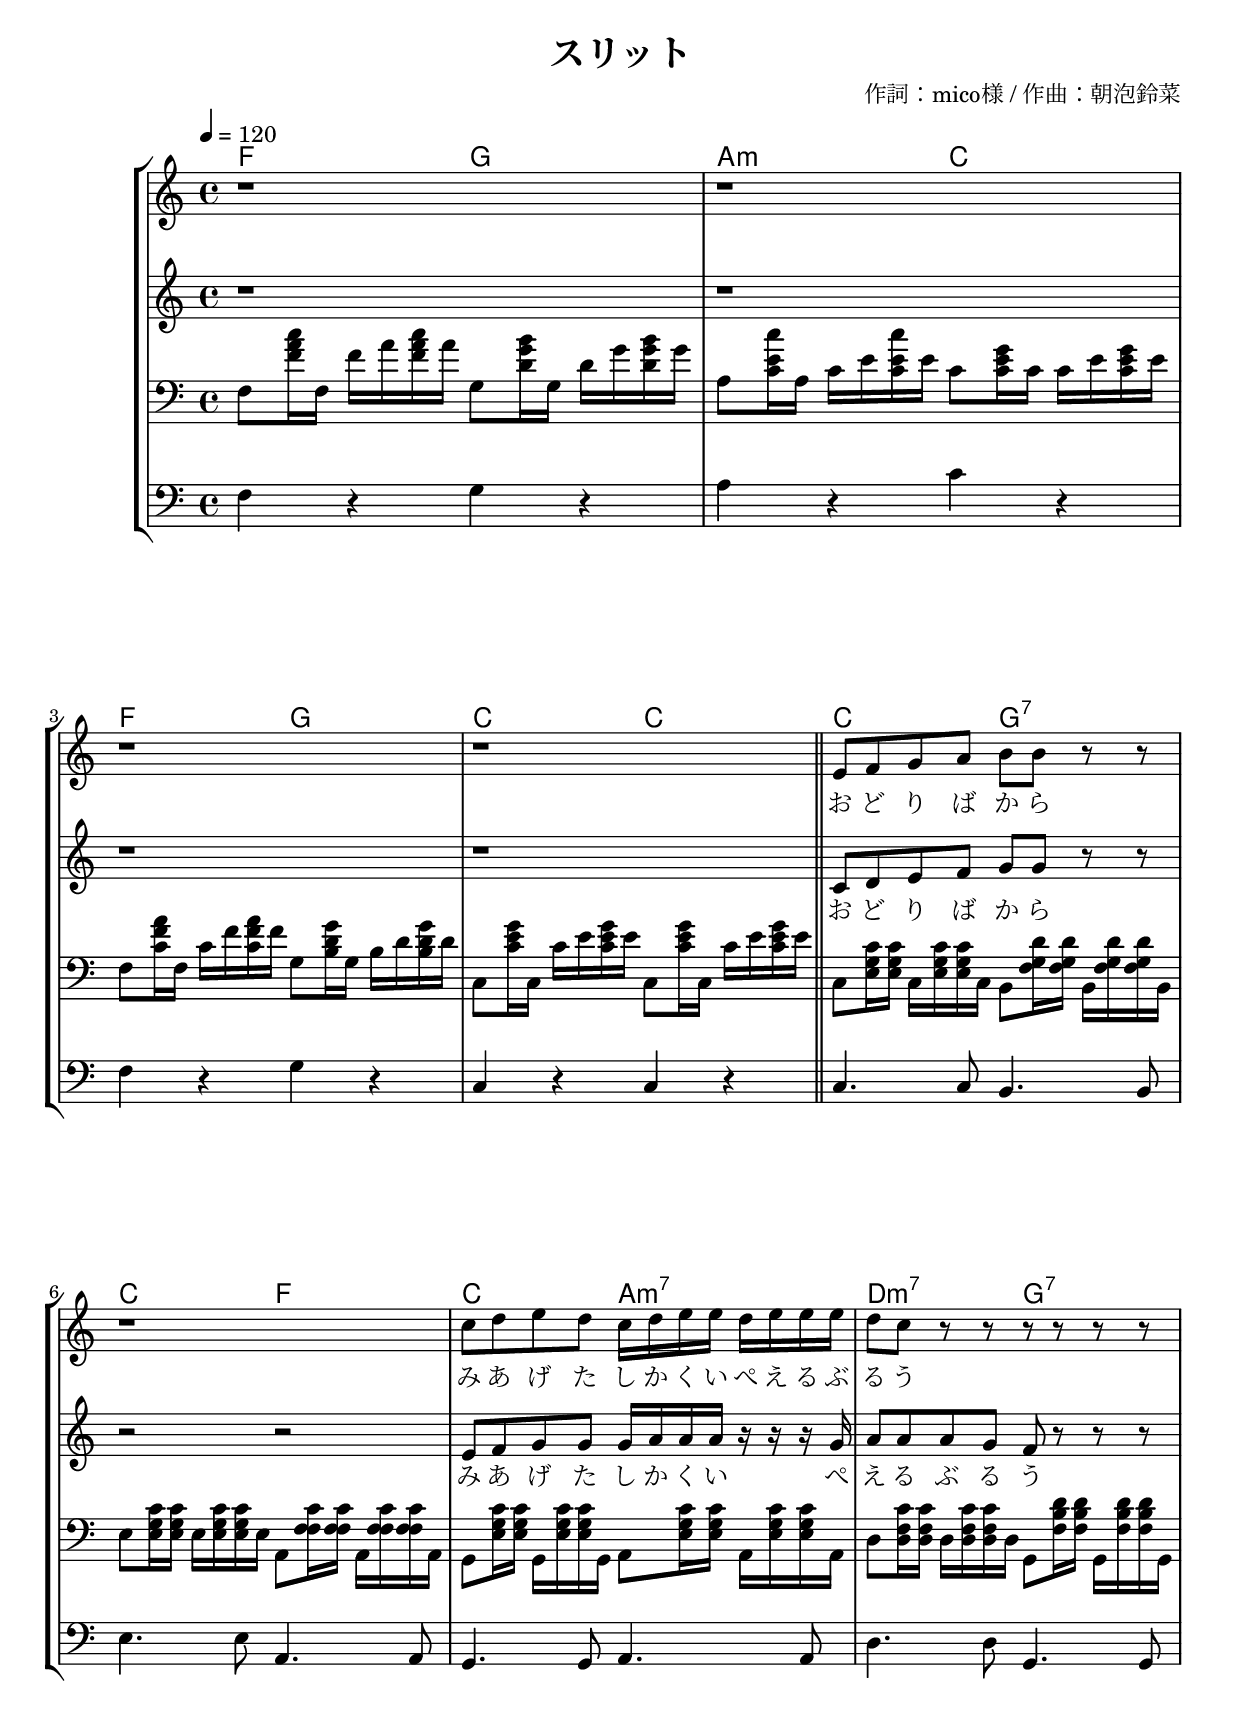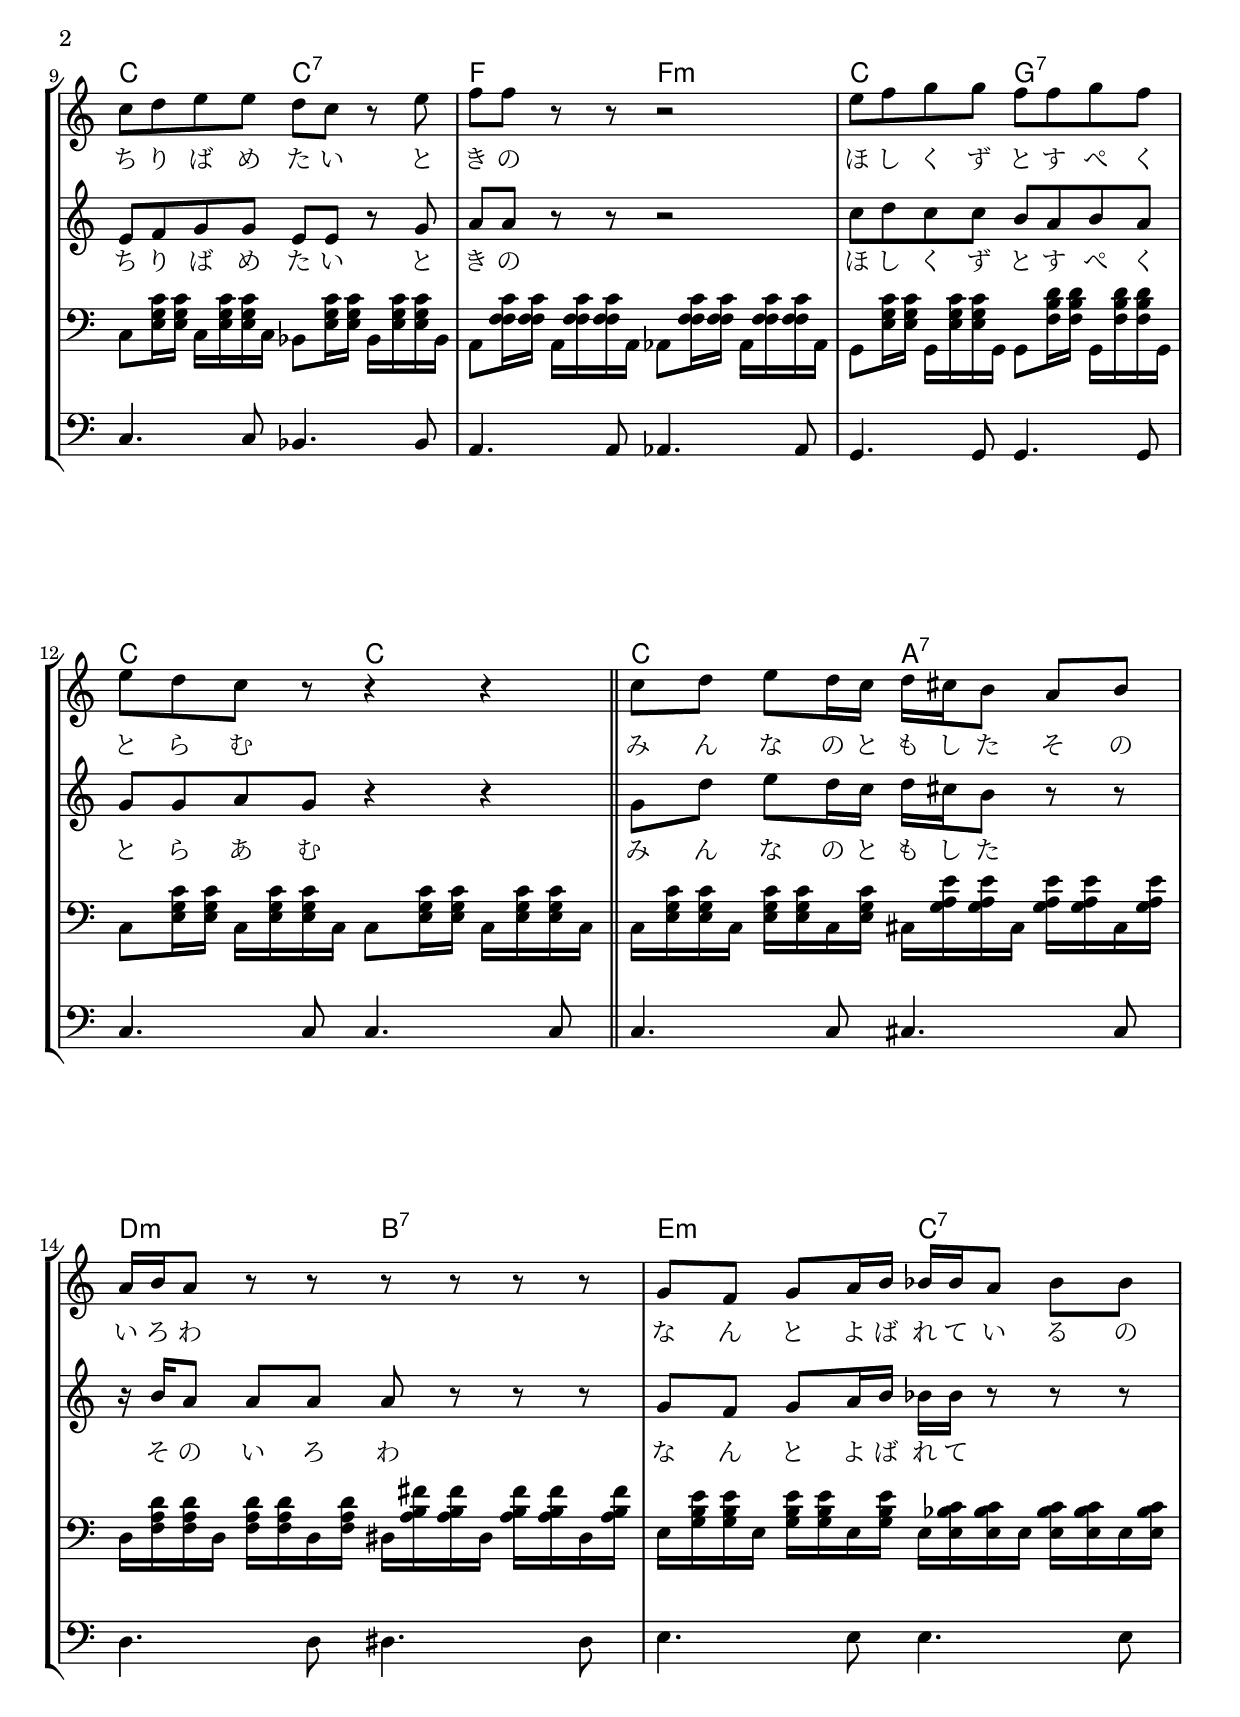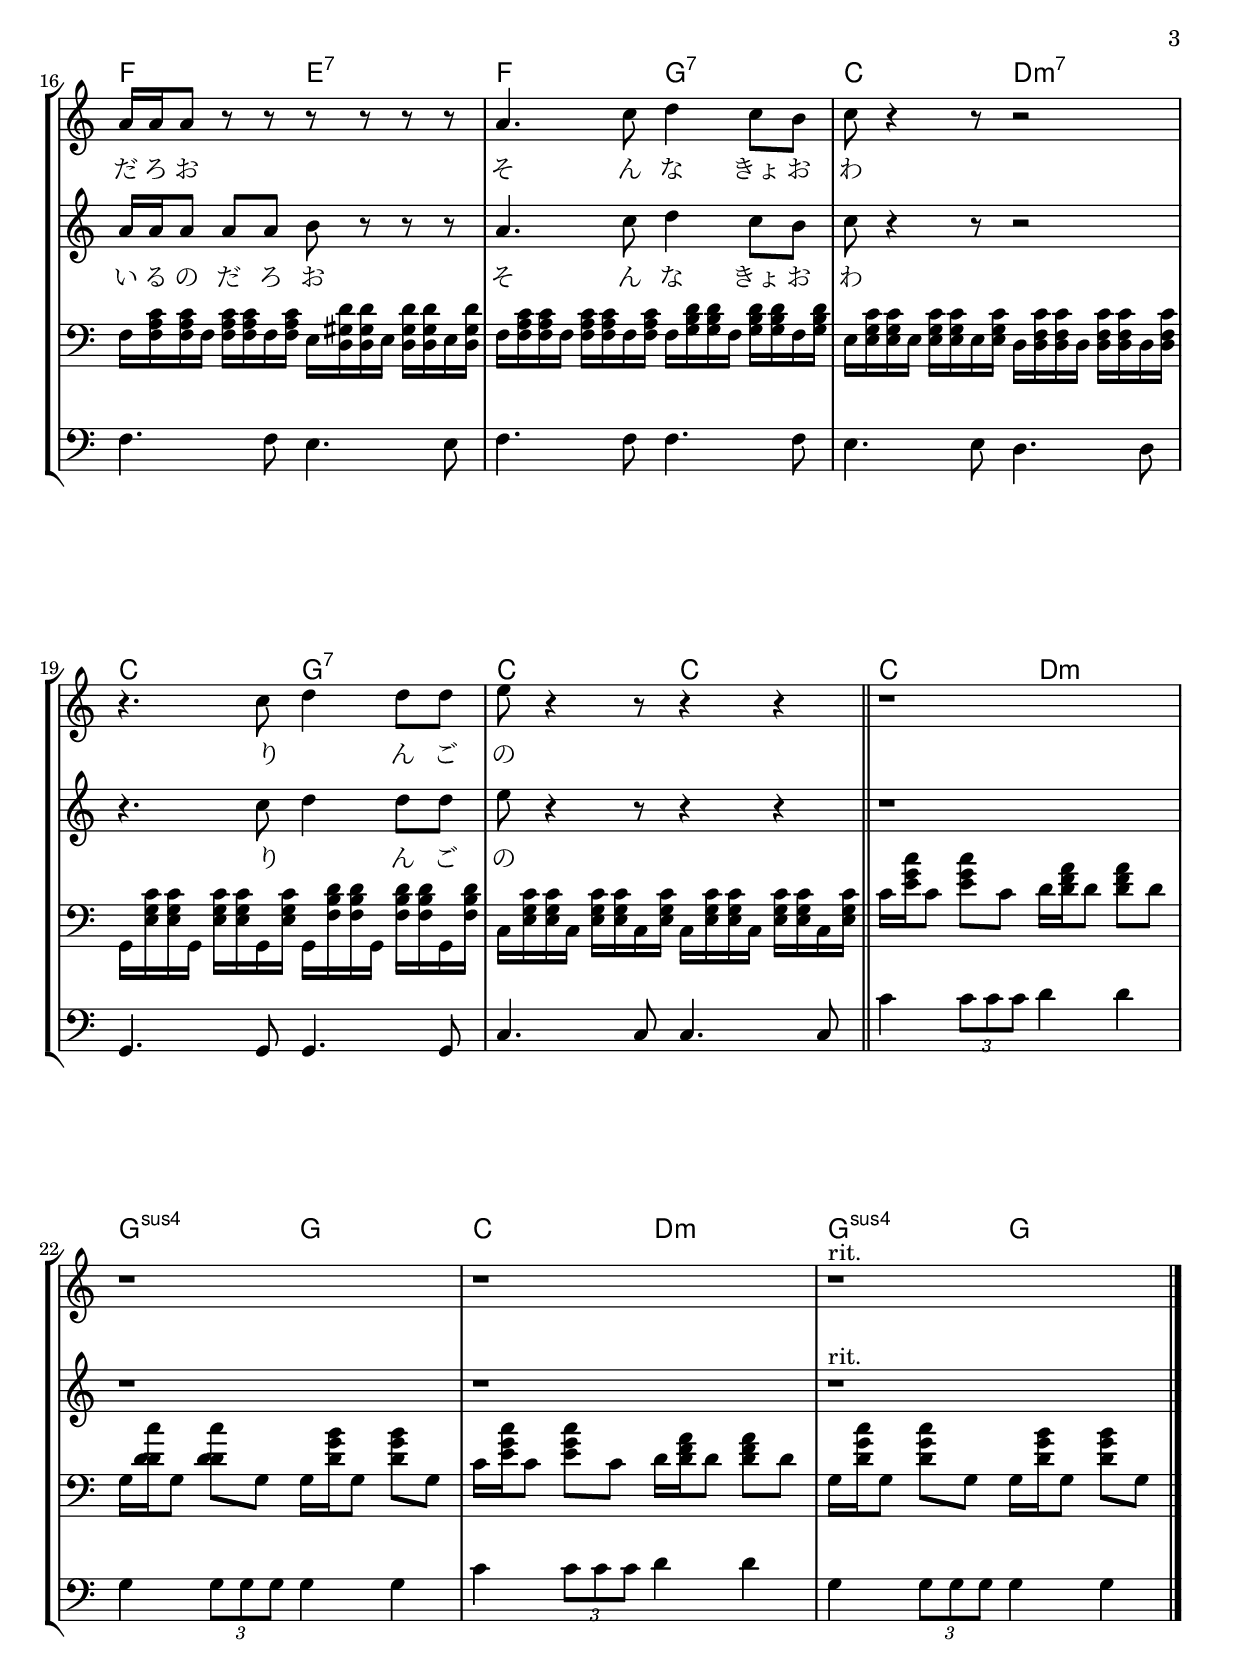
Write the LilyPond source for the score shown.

\version "2.12.1"

\header {
	title = \markup {スリット}
	composer = \markup \center-column {"作詞：mico様 / 作曲：朝泡鈴菜"}
}

harmony = \chordmode {
	f2 g a:m c f g c c 

	c g:7 c f c a:min7 d:min7 g:7 c c:7 f f:m c g:7 c c 

	c a:7 d:m b:7 e:m c:7 f e:7 f g:7 c d:min7 c g:7 c c 

	c d:m g:sus4 g c d:m g:sus4 g 
}

melody = {
	\key c \major
	\tempo 4 = 120
	r1 | r1 | r1 | r1   
	\set Staff.midiInstrument = #"fss0.32"
	e'8  f'8  g'8  a'8  b'8  b'8  r8  r8 
	r1 
	c''8  d''8  e''8  d''8  c''16  d''16  e''16  e''16  d''16  e''16  e''16  e''16 
	d''8  c''8  r8  r8  r8  r8  r8  r8 
	c''8  d''8  e''8  e''8  d''8  c''8  r8  e''8 
	f''8  f''8  r8  r8  r2 
	e''8  f''8  g''8  g''8  f''8  f''8  g''8  f''8 
	e''8  d''8  c''8  r8  r4  r4
	\set Staff.midiInstrument = #"fss0.32"
	c''8  d''8  e''8  d''16  c''16  d''16  cis''16  b'8  a'8  b'8 
	a'16  b'16  a'8  r8  r8  r8  r8  r8  r8 
	g'8  f'8  g'8  a'16  b'16  bes'16  bes'16  a'8  bes'8  bes'8 
	a'16  a'16  a'8  r8  r8  r8  r8  r8  r8 
	a'4.  c''8  d''4  c''8  b'8 
	c''8  r4  r8  r2~ 
	r4.  c''8  d''4  d''8  d''8 
	e''8  r4  r8  r4  	r4 	r1 | r1 | r1 | r1^"rit." \bar "|."
}

words = \lyricmode {
	
	お  ど  り  ば  か  ら  み  あ  げ  た  し  か  く  い  ぺ  え  る  ぶ  る  う  ち  り  ば  め  た  い  と  き  の  ほ  し  く  ず  と  す  ぺ  く  と  ら  む  
	み  ん  な  の  と  も  し  た  そ  の  い  ろ  わ  な  ん  と  よ  ば  れ  て  い  る  の  だ  ろ  お  そ  ん  な  きょ  お  わ  り  ん  ご  の  ひ  
	
}

secondmelody = {
	\key c \major
	\tempo 4 = 120
	r1 | r1 | r1 | r1   
	\set Staff.midiInstrument = #"mmi0.38"
	c'8  d'8  e'8  f'8  g'8  g'8  r8  r8 
	r2  r2 
	e'8  f'8  g'8  g'8  g'16  a'16  a'16  a'16  r16  r16  r16  g'16 
	a'8  a'8  a'8  g'8  f'8  r8  r8  r8 
	e'8  f'8  g'8  g'8  e'8  e'8  r8  g'8 
	a'8  a'8  r8  r8  r2 
	c''8  d''8  c''8  c''8  b'8  a'8  b'8  a'8 
	g'8  g'8  a'8  g'8  r4  r4
	\set Staff.midiInstrument = #"mmi0.38"
	g'8  d''8  e''8  d''16  c''16  d''16  cis''16  b'8  r8  r8 
	r16  b'16  a'8  a'8  a'8  a'8  r8  r8  r8 
	g'8  f'8  g'8  a'16  b'16  bes'16  bes'16  r8  r8  r8 
	a'16  a'16  a'8  a'8  a'8  b'8  r8  r8  r8 
	a'4.  c''8  d''4  c''8  b'8 
	c''8  r4  r8  r2~ 
	r4.  c''8  d''4  d''8  d''8 
	e''8  r4  r8  r4  	r4 	r1 | r1 | r1 | r1^"rit." \bar "|."
}

secondwords = \lyricmode {
	
	お  ど  り  ば  か  ら  み  あ  げ  た  し  か  く  い  ぺ  え  る  ぶ  る  う  ち  り  ば  め  た  い  と  き  の  ほ  し  く  ず  と  す  ぺ  く  と  ら  あ  む  
	み  ん  な  の  と  も  し  た  そ  の  い  ろ  わ  な  ん  と  よ  ば  れ  て  い  る  の  だ  ろ  お  そ  ん  な  きょ  お  わ  り  ん  ご  の  ひ  
	
}

tempochange = {
	\tempo 4 = 120
	r1 | r1 | r1 | r1 \bar "||"
	\tempo 4 = 120
	r1 | r1 | r1 | r1 | r1 | r1 | r1 | r1 \bar "||"
	\tempo 4 = 120
	r1 | r1 | r1 | r1 | r1 | r1 | r1 | r1 \bar "||"
	\tempo 4 = 120
	r1 | r1 | r1 | \tempo 4 = 90 r2 \tempo 4 = 80 r2 \bar "|."
}

mainacc = {
	\clef bass
	\set Staff.midiInstrument = #"Electric Grand"
	\key c \major
	\tempo 4 = 120
	f8 <f' a' c''>16 f16   f'16 a'16 <f' a' c''>16 a'16
	g8 <d' g' b'>16 g16   d'16 g'16 <d' g' b'>16 g'16
	a8 <c' e' c''>16 a16   c'16 e'16 <c' e' c''>16 e'16
	c'8 <c' e' g'>16 c'16   c'16 e'16 <c' e' g'>16 e'16
	f8 <c' f' a'>16 f16   c'16 f'16 <c' f' a'>16 f'16
	g8 <b d' g'>16 g16   b16 d'16 <b d' g'>16 d'16
	c8 <c' e' g'>16 c16   c'16 e'16 <c' e' g'>16 e'16
	c8 <c' e' g'>16 c16   c'16 e'16 <c' e' g'>16 e'16
	\bar "||"

	\set Staff.midiInstrument = #"Electric Grand"
	c8 <e g c'>16 <e g c'>16   c16 <e g c'>16 <e g c'>16 c16
	b,8 <f g d'>16 <f g d'>16   b,16 <f g d'>16 <f g d'>16 b,16
	e8 <e g c'>16 <e g c'>16   e16 <e g c'>16 <e g c'>16 e16
	a,8 <f f c'>16 <f f c'>16   a,16 <f f c'>16 <f f c'>16 a,16
	g,8 <e g c'>16 <e g c'>16   g,16 <e g c'>16 <e g c'>16 g,16
	a,8 <e g c'>16 <e g c'>16   a,16 <e g c'>16 <e g c'>16 a,16
	d8 <d f c'>16 <d f c'>16   d16 <d f c'>16 <d f c'>16 d16
	g,8 <f b d'>16 <f b d'>16   g,16 <f b d'>16 <f b d'>16 g,16
	c8 <e g c'>16 <e g c'>16   c16 <e g c'>16 <e g c'>16 c16
	bes,8 <e g c'>16 <e g c'>16   bes,16 <e g c'>16 <e g c'>16 bes,16
	a,8 <f f c'>16 <f f c'>16   a,16 <f f c'>16 <f f c'>16 a,16
	as,8 <f f c'>16 <f f c'>16   as,16 <f f c'>16 <f f c'>16 as,16
	g,8 <e g c'>16 <e g c'>16   g,16 <e g c'>16 <e g c'>16 g,16
	g,8 <f b d'>16 <f b d'>16   g,16 <f b d'>16 <f b d'>16 g,16
	c8 <e g c'>16 <e g c'>16   c16 <e g c'>16 <e g c'>16 c16
	c8 <e g c'>16 <e g c'>16   c16 <e g c'>16 <e g c'>16 c16
	\bar "||"

	\set Staff.midiInstrument = #"Electric Grand"
	c16 <e g c'>16 <e g c'>16 c16   <e g c'>16 <e g c'>16 c16 <e g c'>16
	cis16 <g a e'>16 <g a e'>16 cis16   <g a e'>16 <g a e'>16 cis16 <g a e'>16
	d16 <f a d'>16 <f a d'>16 d16   <f a d'>16 <f a d'>16 d16 <f a d'>16
	dis16 <a b fis'>16 <a b fis'>16 dis16   <a b fis'>16 <a b fis'>16 dis16 <a b fis'>16
	e16 <g b e'>16 <g b e'>16 e16   <g b e'>16 <g b e'>16 e16 <g b e'>16
	e16 <e bes c'>16 <e bes c'>16 e16   <e bes c'>16 <e bes c'>16 e16 <e bes c'>16
	f16 <f a c'>16 <f a c'>16 f16   <f a c'>16 <f a c'>16 f16 <f a c'>16
	e16 <d gis d'>16 <d gis d'>16 e16   <d gis d'>16 <d gis d'>16 e16 <d gis d'>16
	f16 <f a c'>16 <f a c'>16 f16   <f a c'>16 <f a c'>16 f16 <f a c'>16
	f16 <g b d'>16 <g b d'>16 f16   <g b d'>16 <g b d'>16 f16 <g b d'>16
	e16 <e g c'>16 <e g c'>16 e16   <e g c'>16 <e g c'>16 e16 <e g c'>16
	d16 <d f c'>16 <d f c'>16 d16   <d f c'>16 <d f c'>16 d16 <d f c'>16
	g,16 <e g c'>16 <e g c'>16 g,16   <e g c'>16 <e g c'>16 g,16 <e g c'>16
	g,16 <f b d'>16 <f b d'>16 g,16   <f b d'>16 <f b d'>16 g,16 <f b d'>16
	c16 <e g c'>16 <e g c'>16 c16   <e g c'>16 <e g c'>16 c16 <e g c'>16
	c16 <e g c'>16 <e g c'>16 c16   <e g c'>16 <e g c'>16 c16 <e g c'>16
	\bar "||"

	\set Staff.midiInstrument = #"Electric Grand"
	c'16 <e' g' c''>16 c'8 <e' g' c''>8 c'8
	d'16 <d' f' a'>16 d'8 <d' f' a'>8 d'8
	g16 <d' d' c''>16 g8 <d' d' c''>8 g8
	g16 <d' g' b'>16 g8 <d' g' b'>8 g8
	c'16 <e' g' c''>16 c'8 <e' g' c''>8 c'8
	d'16 <d' f' a'>16 d'8 <d' f' a'>8 d'8
	g16 <d' g' c''>16 g8 <d' g' c''>8 g8
	g16 <d' g' b'>16 g8 <d' g' b'>8 g8
	\bar "|."
}

subacc = {
	\clef bass
	\set Staff.midiInstrument = #"Music box"
	\key c \major
	\tempo 4 = 120
	f4 r4
	g4 r4
	a4 r4
	c'4 r4
	f4 r4
	g4 r4
	c4 r4
	c4 r4
	\bar "||"

	\set Staff.midiInstrument = #"Music box"
	c4.c8
	b,4.b,8
	e4.e8
	a,4.a,8
	g,4.g,8
	a,4.a,8
	d4.d8
	g,4.g,8
	c4.c8
	bes,4.bes,8
	a,4.a,8
	as,4.as,8
	g,4.g,8
	g,4.g,8
	c4.c8
	c4.c8
	\bar "||"

	\set Staff.midiInstrument = #"Music box"
	c4.c8
	cis4.cis8
	d4.d8
	dis4.dis8
	e4.e8
	e4.e8
	f4.f8
	e4.e8
	f4.f8
	f4.f8
	e4.e8
	d4.d8
	g,4.g,8
	g,4.g,8
	c4.c8
	c4.c8
	\bar "||"

	\set Staff.midiInstrument = #"Music box"
	c'4 \tuplet 3/2 { c'8 c'8 c'8 }
	d'4 d'4
	g4 \tuplet 3/2 { g8 g8 g8 }
	g4 g4
	c'4 \tuplet 3/2 { c'8 c'8 c'8 }
	d'4 d'4
	g4 \tuplet 3/2 { g8 g8 g8 }
	g4 g4
	\bar "|."
}

percA = {
	\drummode {
	r1 |r1 |r1 |r1 \bar "||"
	r1 |r1 |r1 |r1 |r1 |r1 |r1 |r1 \bar "||"
	r1 |r1 |r1 |r1 |r1 |r1 |r1 |r1 \bar "||"
	r1 |r1 |r1 |r1 \bar "|."
	}
}

percB = {
	\drummode {
	r1 |r1 |r1 |r1 \bar "||"
	r1 |r1 |r1 |r1 |r1 |r1 |r1 |r1 \bar "||"
	r1 |r1 |r1 |r1 |r1 |r1 |r1 |r1 \bar "||"
	r1 |r1 |r1 |r1 \bar "|."
	}
}

percC = {
	\drummode {
	r1 |r1 |r1 |r1 \bar "||"
	r1 |r1 |r1 |r1 |r1 |r1 |r1 |r1 \bar "||"
	r1 |r1 |r1 |r1 |r1 |r1 |r1 |r1 \bar "||"
	r1 |r1 |r1 |r1 \bar "|."
	}
}

percD = {
	\drummode {
	r1 |r1 |r1 |r1 \bar "||"
	r1 |r1 |r1 |r1 |r1 |r1 |r1 |r1 \bar "||"
	r1 |r1 |r1 |r1 |r1 |r1 |r1 |r1 \bar "||"
	r1 |r1 |r1 |r1 \bar "|."
	}
}

percE = {
	\drummode {
	r1 |r1 |r1 |r1 \bar "||"
	r1 |r1 |r1 |r1 |r1 |r1 |r1 |r1 \bar "||"
	r1 |r1 |r1 |r1 |r1 |r1 |r1 |r1 \bar "||"
	r1 |r1 |r1 |r1 \bar "|."
	}
}

\score {
	<<
		\new StaffGroup <<
			\new ChordNames {\harmony}
			\new Voice = "melody" {\melody}
			\new Lyrics \lyricsto "melody" \words
			\new Voice = "secondmelody" {\secondmelody}
			\new Lyrics \lyricsto "secondmelody" \secondwords
			\new Staff = "mainacc" {\mainacc}
			\new Staff = "subacc" {\subacc}
		>>
	>>
	\layout { }
}
